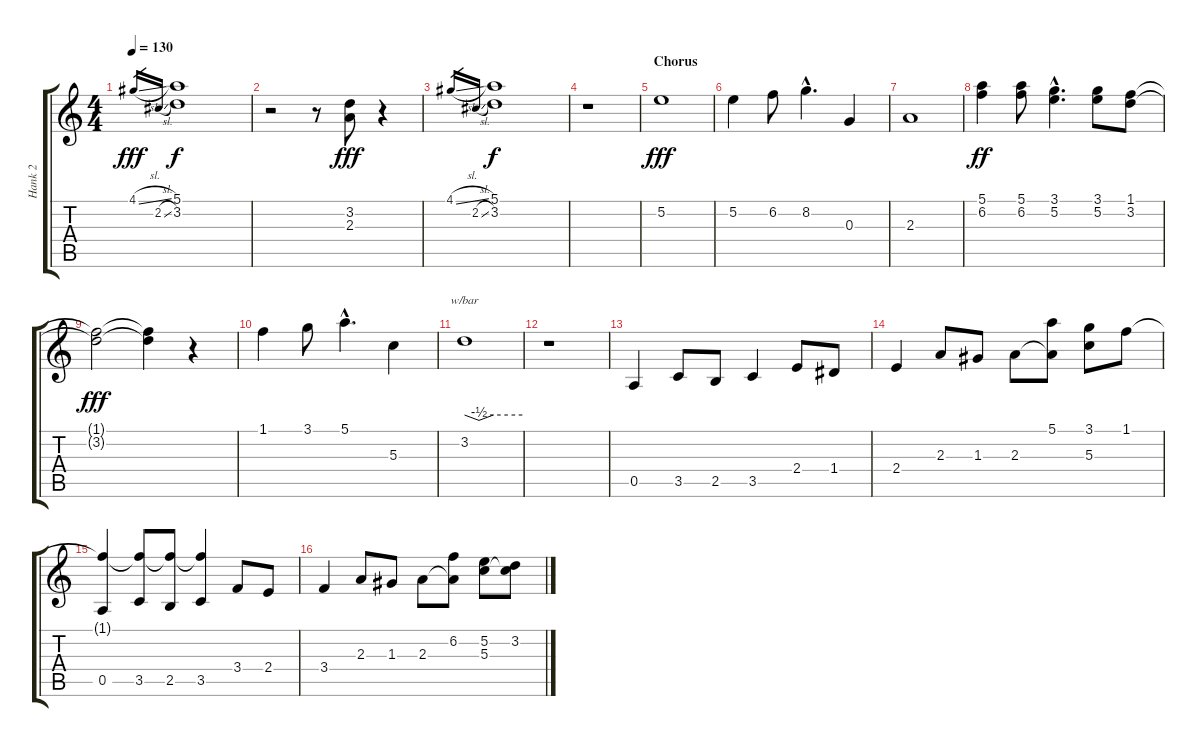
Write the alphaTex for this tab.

\track ("Hank 2" "Hank 2") {instrument electricguitarjazz}
\staff {score tabs}
\tuning (E4 B3 G3 D3 A2 E2) {hide}
\ts (4 4)
\tempo 130
\clef g2
\ks c
4.1{sl}.16{gr dy fff} 2.2{sl}.16{gr} (5.1 3.2).1{dy f} |
r.2 r.8 (3.2 2.3).8{dy fff instrument overdrivenguitar} r.4 |
4.1{sl}.16{gr} 2.2{sl}.16{gr} (5.1 3.2).1{dy f} |
r.1 |
\section ("" "Chorus")
5.2.1{dy fff instrument electricguitarjazz} |
5.2.4 6.2.8 8.2{hac}.4{d} 0.3.4 |
2.3.1 |
(5.1 6.2).4{dy ff} (5.1 6.2).8 (3.1{hac} 5.2{hac}).4{d} (3.1 5.2).8 (1.1 3.2).8 |
(1.1{t} 3.2{t}).2{dy fff} (1.1{t} 3.2{t}).4 r.4 |
1.1.4 3.1.8 5.1{hac}.4{d} 5.3.4 |
3.2.1{tbe (custom default 0 0 15 -2 30 0 60 0)} |
r.1 |
0.5.4 3.5.8 2.5.8 3.5.4 2.4.8 1.4.8 |
2.4.4 2.3.8 1.3.8 2.3.8 (5.1 2.3{t}).8 (3.1 5.3).8 1.1.8 |
(1.1{t} 0.5).4 (1.1{t} 3.5).8 (1.1{t} 2.5).8 (1.1{t} 3.5).4 3.4.8 2.4.8 |
3.4.4 2.3.8 1.3.8 2.3.8 (6.2 2.3{t}).8 (5.2 5.3).8 (3.2 5.3{t}).8
